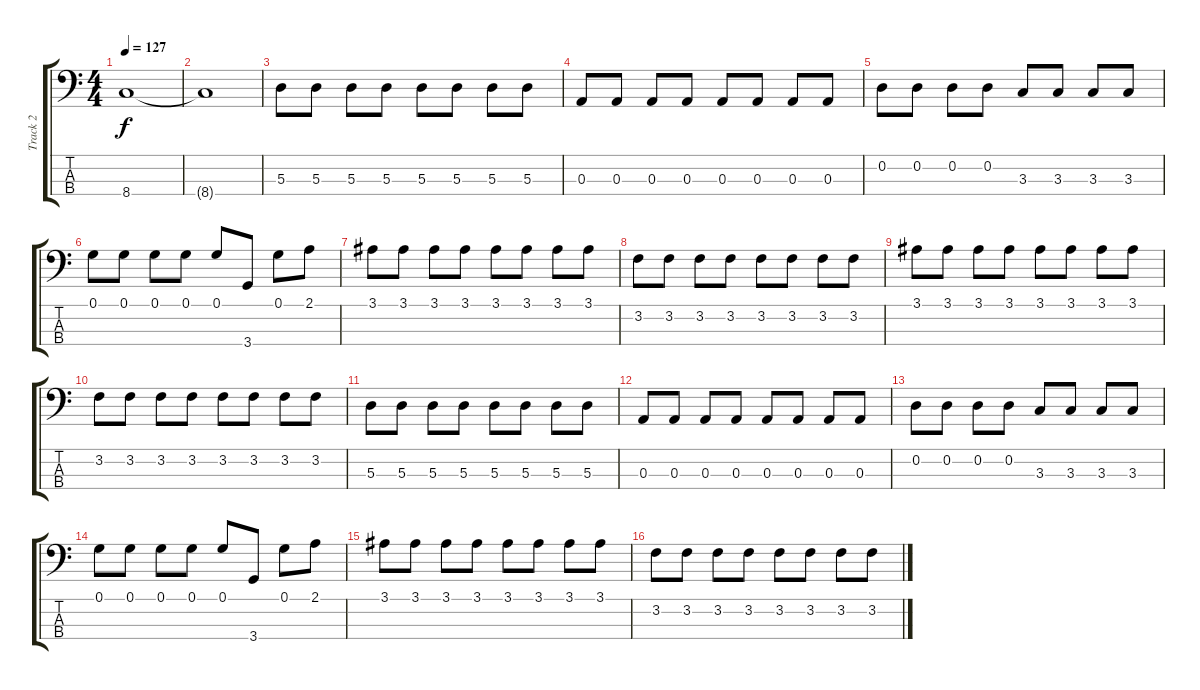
\track ("Track 2" "Track 2") {instrument electricbassfinger}
\staff {score tabs}
\tuning (G2 D2 A1 E1) {hide}
\ts (4 4)
\tempo 127
\clef f4
\ks c
8.4.1{dy f} |
8.4{t}.1 |
5.3.8 5.3.8 5.3.8 5.3.8 5.3.8 5.3.8 5.3.8 5.3.8 |
0.3.8 0.3.8 0.3.8 0.3.8 0.3.8 0.3.8 0.3.8 0.3.8 |
0.2.8 0.2.8 0.2.8 0.2.8 3.3.8 3.3.8 3.3.8 3.3.8 |
0.1.8 0.1.8 0.1.8 0.1.8 0.1.8 3.4.8 0.1.8 2.1.8 |
3.1.8 3.1.8 3.1.8 3.1.8 3.1.8 3.1.8 3.1.8 3.1.8 |
3.2.8 3.2.8 3.2.8 3.2.8 3.2.8 3.2.8 3.2.8 3.2.8 |
3.1.8 3.1.8 3.1.8 3.1.8 3.1.8 3.1.8 3.1.8 3.1.8 |
3.2.8 3.2.8 3.2.8 3.2.8 3.2.8 3.2.8 3.2.8 3.2.8 |
5.3.8 5.3.8 5.3.8 5.3.8 5.3.8 5.3.8 5.3.8 5.3.8 |
0.3.8 0.3.8 0.3.8 0.3.8 0.3.8 0.3.8 0.3.8 0.3.8 |
0.2.8 0.2.8 0.2.8 0.2.8 3.3.8 3.3.8 3.3.8 3.3.8 |
0.1.8 0.1.8 0.1.8 0.1.8 0.1.8 3.4.8 0.1.8 2.1.8 |
3.1.8 3.1.8 3.1.8 3.1.8 3.1.8 3.1.8 3.1.8 3.1.8 |
3.2.8 3.2.8 3.2.8 3.2.8 3.2.8 3.2.8 3.2.8 3.2.8
